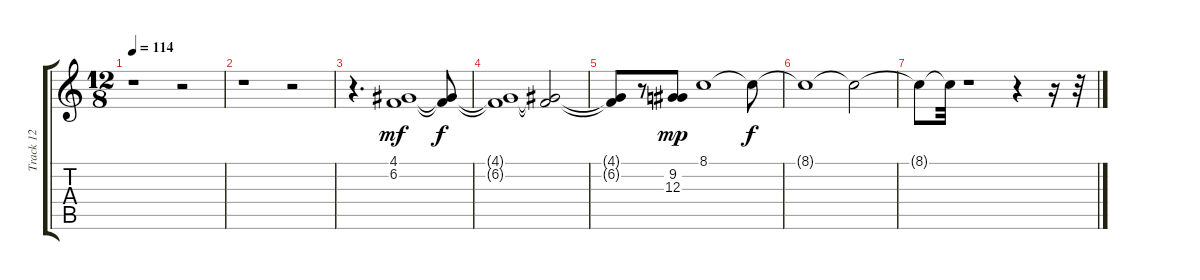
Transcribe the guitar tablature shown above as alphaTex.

\track ("Track 12" "Track 12") {instrument trumpet}
\staff {score tabs}
\tuning (E4 B3 G3 D3 A2 E2) {hide}
\ts (12 8)
\tempo 114
\clef g2
\ks c
r.1{dy fff} r.2 |
r.1 r.2 |
r.4{d} (4.1 6.2).1{dy mf instrument mutedtrumpet} (4.1{t} 6.2{t}).8{dy f} |
(4.1{t} 6.2{t}).1 (4.1{t} 6.2{t}).2 |
(4.1{t} 6.2{t}).8 r.8 (9.2 12.3).8{dy mp} 8.1.1 8.1{t}.8{dy f} |
8.1{t}.1 8.1{t}.2 |
8.1{t}.8 8.1{t}.32 r.1 r.4 r.16 r.32
